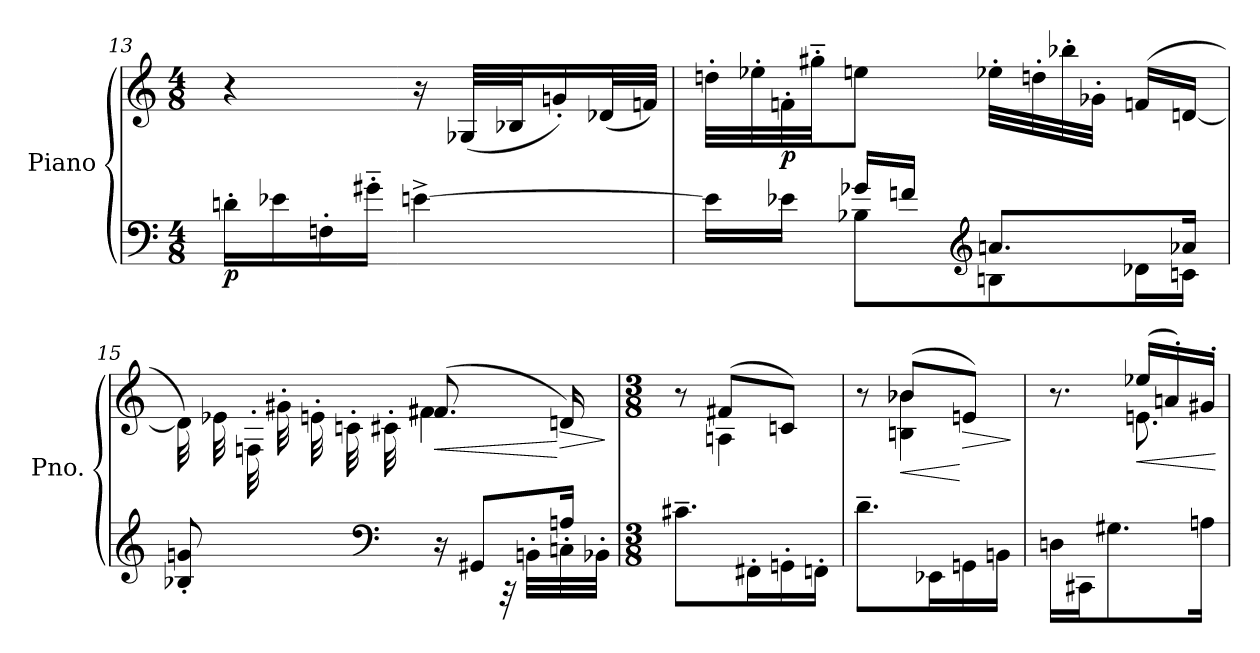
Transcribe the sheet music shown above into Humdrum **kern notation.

**kern	**kern	**dynam
*part1	*part1	*part1
*staff2	*staff1	*staff1/2
*I"Piano	*	*
*I'Pno.	*	*
*clefF4	*clefG2	*
*k[]	*k[]	*
*M4/8	*M4/8	*
=13	=13	=13
!	!	!LO:DY:b=2
16dn'\LL	4r	p
16e-X\	.	.
16Fn'\	.	.
16g#X'~\JJ	.	.
[4en^\	16r	.
.	(<32G-X/LLL	.
.	32B-X/J	.
.	16gn'/)	.
.	(<32d-X/L	.
.	32fn/JJJ)	.
!!LO:LB:g=z
=14	=14	=14
*^	*	*
16e\LL]	8ryy	32ddn'\LLL	.
.	.	32ee-X'\	.
!	!	!	!LO:DY:b
16e-X\JJ	.	32fn'\	p
.	.	32gg#X'~\JJ	.
16g-X/LL	8B-X\L	8een\J	.
16fn/JJ	.	.	.
*clefG2	*	*	*
8.an/L	8Bn\	32ee-X'\LLL	.
.	.	32ddn'\	.
.	.	32bb-X'\	.
.	.	32g-X'\JJJ	.
.	16d-X\L	(<16fn/LL	.
16a-X/Jk	16cn\JJ	[16dn/JJ	.
=15	=15	=15	=15
*	*^	*^	*
8..ryy	8B-X/' 8gn/'	4.ryy	32d\LLL])	4ryy	.
.	.	.	32e-X\	.	.
.	.	.	32Fn'\	.	.
.	.	.	32g#X'\	.	.
.	16ryy	.	32en'\	.	.
.	.	.	32cn'\	.	.
*clefF4	*	*	*	*	*
.	16ryy	.	32c#X'\	.	.
32D'/JJJ	.	.	32ryy	.	.
!	!	!	!	!	!LO:HP:b
4ryy	16r	.	(>8.f#X/L	4f#\	<
.	8GG#X/L	.	.	.	.
.	.	32r	.	.	.
.	.	32BBn'\LLL	.	.	.
!	!	!	!	!	!LO:HP:n=1:b
.	16An/Jk	32Cn'\	16dn/Jk)	.	[ >
.	.	32BB-X'\JJJ	.	.	.
*v	*v	*v	*	*	*
*	*v	*v	*
.	.	]
!!LO:LB:g=z
=16	=16	=16
*M3/8	*M3/8	*
*	*^	*
8.c#X~\L	8r	8ryy	.
.	(>8f#X/L	4An\	.
16FF#X'\L	.	.	.
16GGn'\	8cn/J)	.	.
16FFn'\JJ	.	.	.
=17	=17	=17	=17
8.d~\L	8r	8ryy	.
!	!	!	!LO:HP:b
.	(>8b-X/L	4Bn\ 4b-X\	<
16EE-X\L	.	.	.
!	!	!	!LO:HP:n=1:b
16GGn\	8en/J)	.	[ >
16BBn\JJ	.	.	.
*	*v	*v	*
.	.	]
=18	=18	=18
*	*^	*
16Dn\LL	8.r	8.ryy	.
16CC#X\J	.	.	.
8.G#X\	.	.	.
!	!	!	!LO:HP:b
.	(>16ee-X/LL	8.en\	<
.	16an'/)	.	.
16An\Jk	16g#X'/JJ	.	.
*	*v	*v	*
.	.	[
=	=	=
*-	*-	*-
